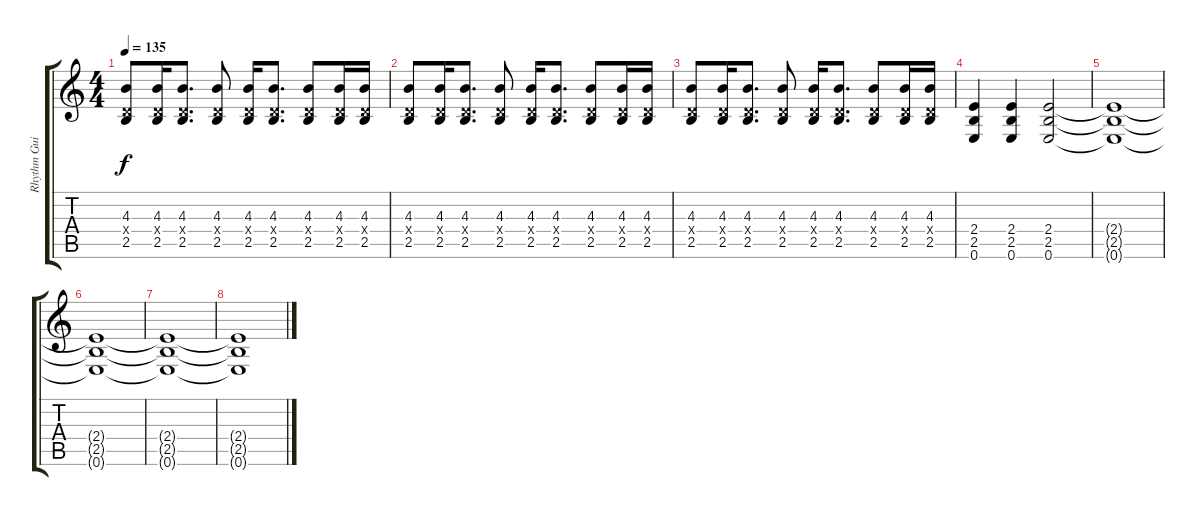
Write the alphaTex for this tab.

\track ("Rhythm Guitar" "Rhythm Gui") {instrument overdrivenguitar}
\staff {score tabs}
\tuning (E4 B3 G3 D3 A2 E2) {hide}
\ts (4 4)
\tempo 135
\clef g2
\ks c
(4.3 0.4{x} 2.5).8{dy f} (4.3 0.4{x} 2.5).16 (4.3 0.4{x} 2.5).8{d} (4.3 0.4{x} 2.5).8 (4.3 0.4{x} 2.5).16 (4.3 0.4{x} 2.5).8{d} (4.3 0.4{x} 2.5).8 (4.3 0.4{x} 2.5).16 (4.3 0.4{x} 2.5).16 |
(4.3 0.4{x} 2.5).8 (4.3 0.4{x} 2.5).16 (4.3 0.4{x} 2.5).8{d} (4.3 0.4{x} 2.5).8 (4.3 0.4{x} 2.5).16 (4.3 0.4{x} 2.5).8{d} (4.3 0.4{x} 2.5).8 (4.3 0.4{x} 2.5).16 (4.3 0.4{x} 2.5).16 |
(4.3 0.4{x} 2.5).8 (4.3 0.4{x} 2.5).16 (4.3 0.4{x} 2.5).8{d} (4.3 0.4{x} 2.5).8 (4.3 0.4{x} 2.5).16 (4.3 0.4{x} 2.5).8{d} (4.3 0.4{x} 2.5).8 (4.3 0.4{x} 2.5).16 (4.3 0.4{x} 2.5).16 |
(2.4 2.5 0.6).4 (2.4 2.5 0.6).4 (2.4 2.5 0.6).2 |
(2.4{t} 2.5{t} 0.6{t}).1 |
(2.4{t} 2.5{t} 0.6{t}).1 |
(2.4{t} 2.5{t} 0.6{t}).1 |
(2.4{t} 2.5{t} 0.6{t}).1
